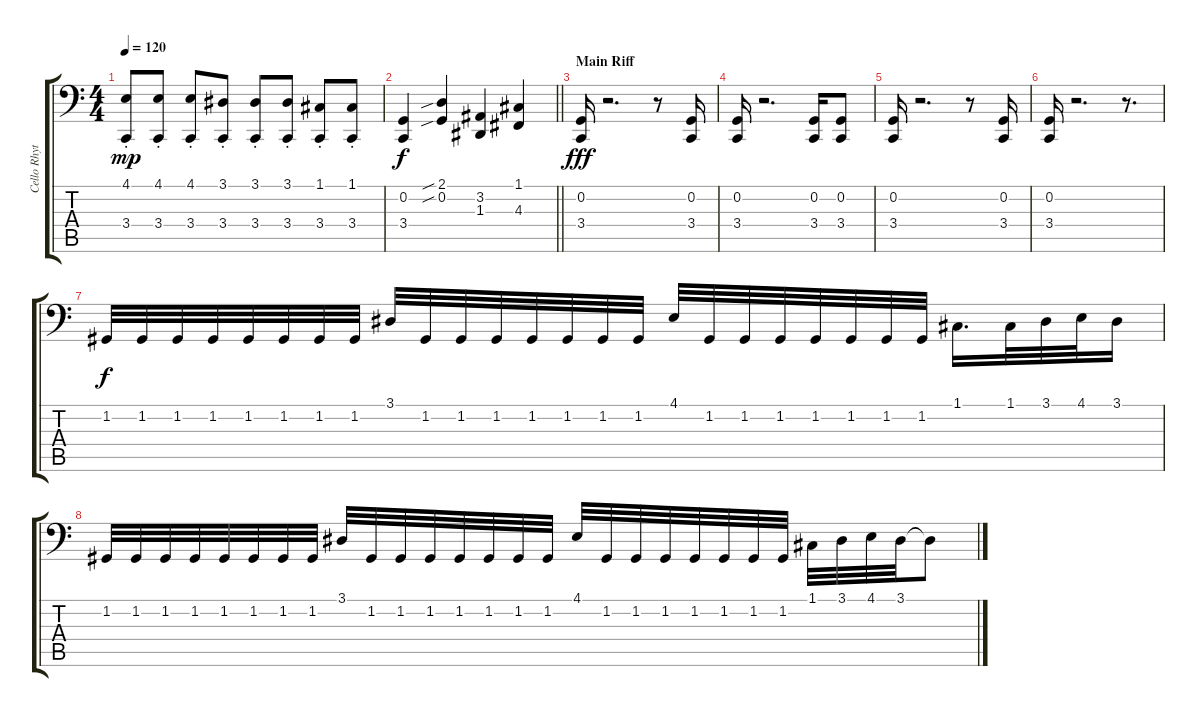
\track ("Cello Rhythm 2" "Cello Rhyt") {instrument cello}
\staff {score tabs}
\tuning (C3 G2 D2 A1 E1 B0) {hide}
\ts (4 4)
\tempo 120
\clef f4
\ks c
(4.1{st} 3.4{st}).8{dy mp} (4.1{st} 3.4{st}).8 (4.1{st} 3.4{st}).8 (3.1{st} 3.4{st}).8 (3.1{st} 3.4{st}).8 (3.1{st} 3.4{st}).8 (1.1{st} 3.4{st}).8 (1.1{st} 3.4{st}).8 |
\barLineRight lightlight
(0.2 3.4).4{dy f} (2.1{sib} 0.2{sib}).4 (3.2 1.3).4 (1.1 4.3).4 |
\section ("" "Main Riff")
(0.2 3.4).16{dy fff} r.2{d} r.8 (0.2 3.4).16 |
(0.2 3.4).16 r.2{d} (0.2 3.4).16 (0.2 3.4).8 |
(0.2 3.4).16 r.2{d} r.8 (0.2 3.4).16 |
(0.2 3.4).16 r.2{d} r.8{d} |
1.2.32{dy f} 1.2.32 1.2.32 1.2.32 1.2.32 1.2.32 1.2.32 1.2.32 3.1.32 1.2.32 1.2.32 1.2.32 1.2.32 1.2.32 1.2.32 1.2.32 4.1.32 1.2.32 1.2.32 1.2.32 1.2.32 1.2.32 1.2.32 1.2.32 1.1.16{d} 1.1.32 3.1.32 4.1.32 3.1.16 |
1.2.32 1.2.32 1.2.32 1.2.32 1.2.32 1.2.32 1.2.32 1.2.32 3.1.32 1.2.32 1.2.32 1.2.32 1.2.32 1.2.32 1.2.32 1.2.32 4.1.32 1.2.32 1.2.32 1.2.32 1.2.32 1.2.32 1.2.32 1.2.32 1.1.32 3.1.32 4.1.32 3.1.32 3.1{t}.8
